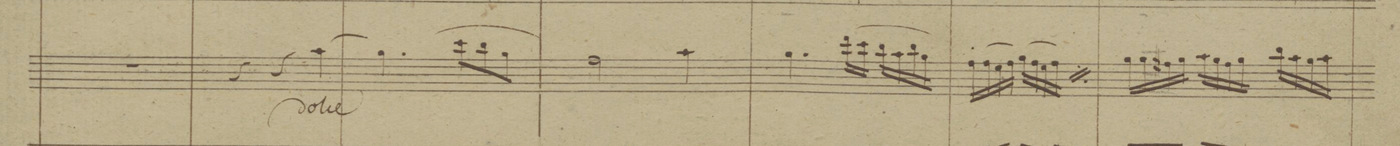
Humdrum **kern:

**kern	**dynam
*I"Violini	*
*clefG2	*
*k[b-]	*
*M3/4	*
2.r	.
=8	=8
4r	.
4r	.
(4aa\	.
=9	=9
4.gg\)	.
(8ccc\L	.
8bb-\	.
8gg\J)	.
=10	=10
2ff\	.
4aa\	.
=11	=11
4.gg\	.
(16ddd\LL	.
16ccc\JJ	.
16bb-\LL	.
16aa\	.
16bb-\	.
16gg\JJ)	.
=12	=12
16ff'\LL	.
(16ff\	.
16ee\	.
16ff\JJ)	.
(16gg\LL	.
16ff\	.
16ee\	.
16ff\JJ)	.
*rep	*
16gg\LL	.
16ff\	.
16ee\	.
16ff\JJ	.
*Xrep	*
=13	=13
16gg\LL	.
16gg\	.
16ff#X\	.
16gg\JJ	.
16aa\LL	.
16gg\	.
16ff#\	.
16gg\JJ	.
16bb-\LL	.
16aa\	.
16gg\	.
16aa\JJ	.
=14	=14
*-	*-
